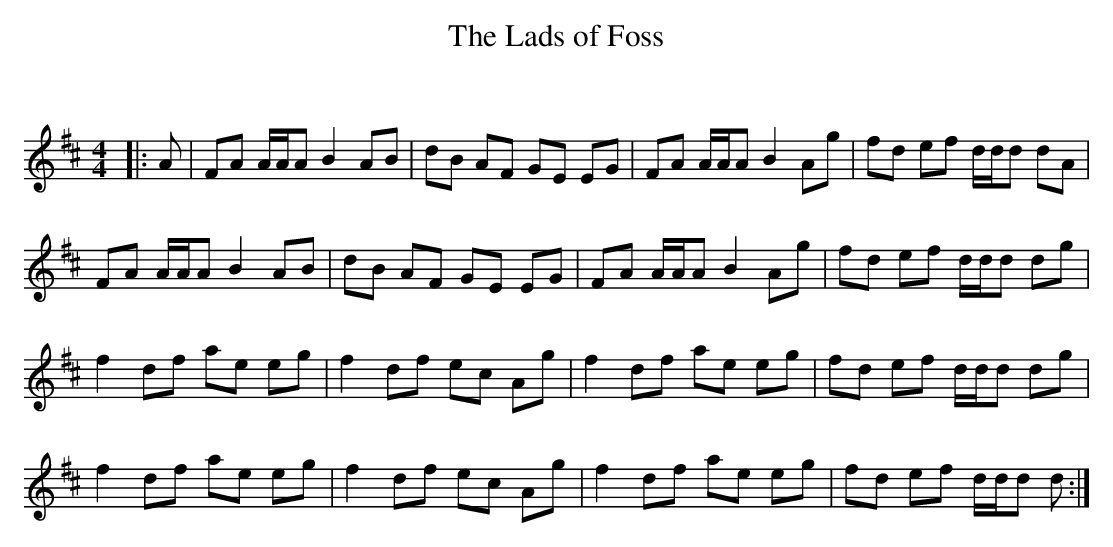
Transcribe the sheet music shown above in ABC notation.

X:1
T: The Lads of Foss
C:
Q: 232
K:D
M:4/4
L:1/8
|:A|FA A1/2A1/2A B2 AB|dB AF GE EG|FA A1/2A1/2A B2 Ag|fd ef d1/2d1/2d dA|
FA A1/2A1/2A B2 AB|dB AF GE EG|FA A1/2A1/2A B2 Ag|fd ef d1/2d1/2d dg|
f2 df ae eg|f2 df ec Ag|f2 df ae eg|fd ef d1/2d1/2d dg|
f2 df ae eg|f2 df ec Ag|f2 df ae eg|fd ef d1/2d1/2d d:|
